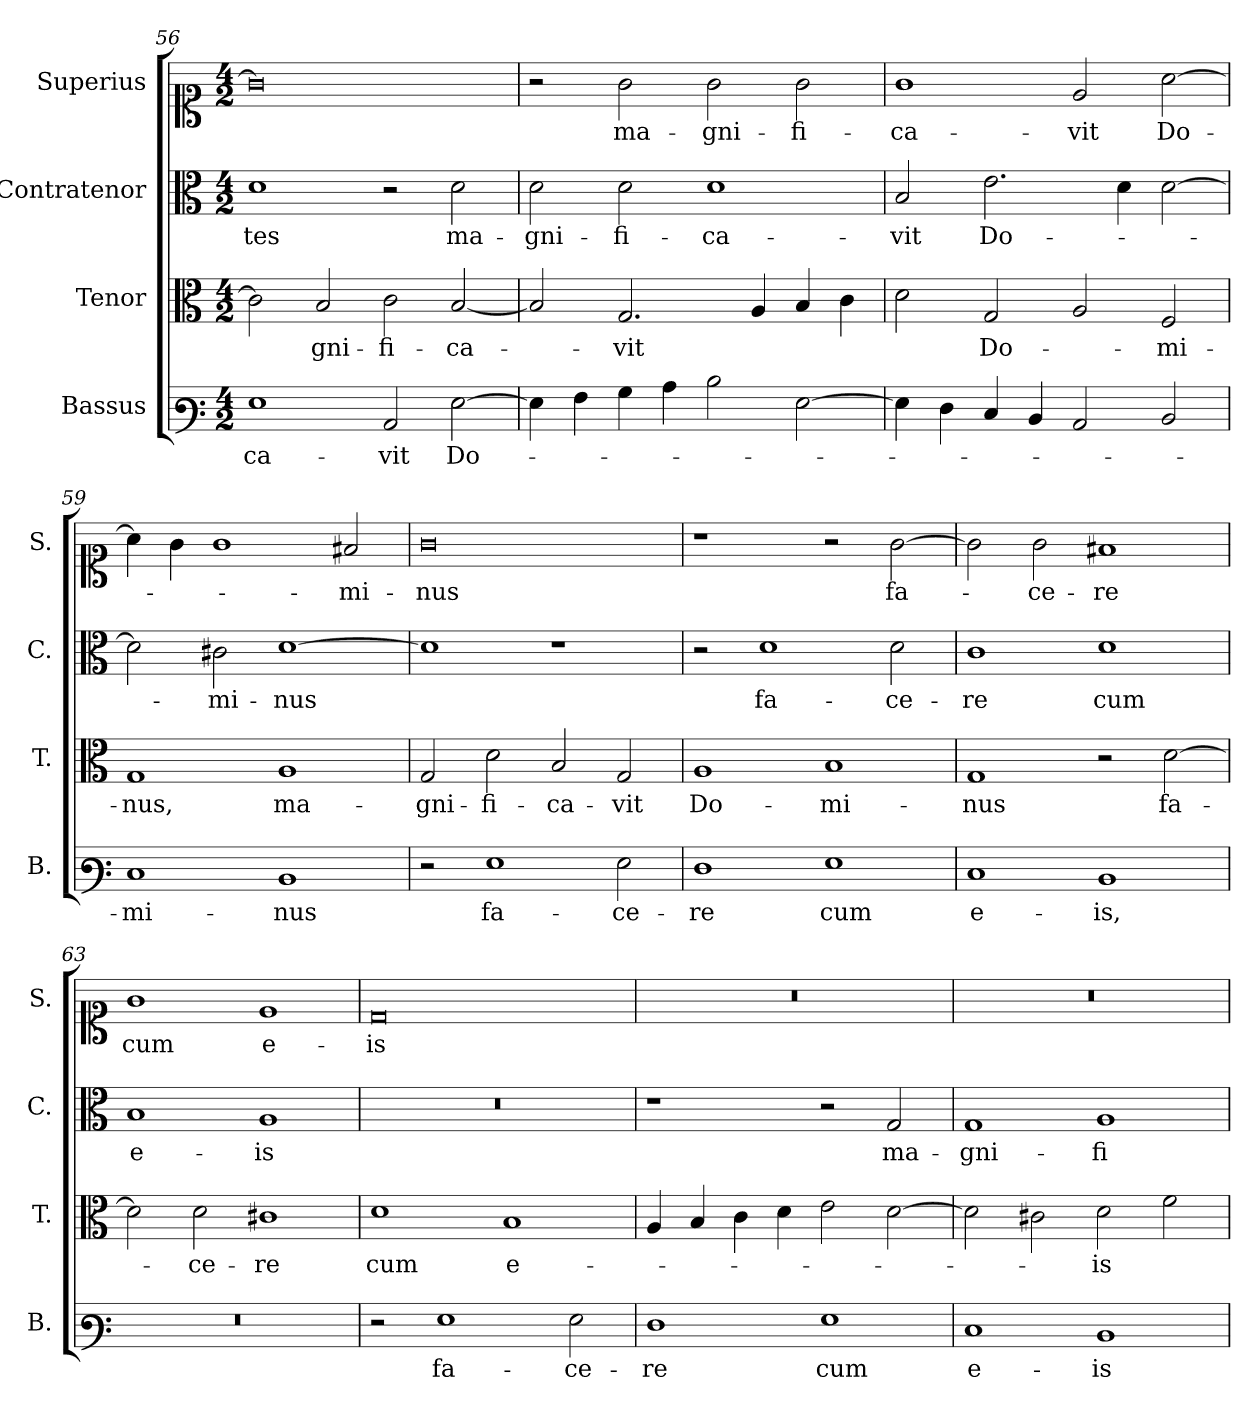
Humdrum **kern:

**kern	**text	**kern	**text	**kern	**text	**kern	**text
*part4	*part4	*part3	*part3	*part2	*part2	*part1	*part1
*staff4	*staff4	*staff3	*staff3	*staff2	*staff2	*staff1	*staff1
*I"Bassus	*	*I"Tenor	*	*I"Contratenor	*	*I"Superius	*
*I'B.	*	*I'T.	*	*I'C.	*	*I'S.	*
*clefF3	*	*clefC3	*	*clefC3	*	*clefC1	*
*k[]	*	*k[]	*	*k[]	*	*k[]	*
*M4/2	*	*M4/2	*	*M4/2	*	*M4/2	*
=56	=56	=56	=56	=56	=56	=56	=56
1G	-ca-	2c\]	.	1d	-tes	0g]	.
.	.	2B/	-gni-	.	.	.	.
2C/	-vit	2c\	-fi-	2r	.	.	.
[2G\	Do-	[2B/	-ca-	2d\	ma-	.	.
=57	=57	=57	=57	=57	=57	=57	=57
4G\]	.	2B/]	.	2d\	-gni-	2r	.
4A\	.	.	.	.	.	.	.
4B\	.	2.G/	-vit	2d\	-fi-	2g\	ma-
4c\	.	.	.	.	.	.	.
2d\	.	.	.	1d	-ca-	2g\	-gni-
.	.	4A/	.	.	.	.	.
[2G\	.	4B/	.	.	.	2g\	-fi-
.	.	4c\	.	.	.	.	.
=58	=58	=58	=58	=58	=58	=58	=58
4G\]	.	2d\	.	2B/	-vit	1g	-ca-
4F\	.	.	.	.	.	.	.
4E/	.	2G/	Do-	2.e\	Do-	.	.
4D/	.	.	.	.	.	.	.
2C/	.	2A/	.	.	.	2e/	-vit
.	.	.	.	4d\	.	.	.
2D/	.	2F/	mi-	[2d\	.	[2a\	Do-
=59	=59	=59	=59	=59	=59	=59	=59
1E	-mi-	1G	-nus,	2d\]	.	4a\]	.
.	.	.	.	.	.	4g\	.
.	.	.	.	2c#X\	-mi-	1g	.
1D	-nus	1A	ma-	[1d	-nus	.	.
.	.	.	.	.	.	2f#X/	-mi-
=60	=60	=60	=60	=60	=60	=60	=60
2r	.	2G/	-gni-	1d]	.	0g	-nus
1G	fa-	2d\	-fi-	.	.	.	.
.	.	2B/	-ca-	1r	.	.	.
2G\	-ce-	2G/	-vit	.	.	.	.
=61	=61	=61	=61	=61	=61	=61	=61
1F	-re	1A	Do-	2r	.	1r	.
.	.	.	.	1d	fa-	.	.
1G	cum	1B	-mi-	.	.	2r	.
.	.	.	.	2d\	-ce-	[2g\	fa-
=62	=62	=62	=62	=62	=62	=62	=62
1E	e-	1G	-nus	1c	-re	2g\]	.
.	.	.	.	.	.	2g\	-ce-
1D	-is,	2r	.	1d	cum	1f#X	-re
.	.	[2d\	fa-	.	.	.	.
=63	=63	=63	=63	=63	=63	=63	=63
!LO:N:vis=1	!	!	!	!	!	!	!
0r	.	2d\]	.	1B	e-	1g	cum
.	.	2d\	-ce-	.	.	.	.
.	.	1c#X	-re	1A	-is	1e	e-
=64	=64	=64	=64	=64	=64	=64	=64
!	!	!	!	!LO:N:vis=1	!	!	!
2r	.	1d	cum	0r	.	0d	-is
1G	fa-	.	.	.	.	.	.
.	.	1B	e-	.	.	.	.
2G\	-ce-	.	.	.	.	.	.
=65	=65	=65	=65	=65	=65	=65	=65
!	!	!	!	!	!	!LO:N:vis=1	!
1F	-re	4A/	.	1r	.	0r	.
.	.	4B/	.	.	.	.	.
.	.	4c\	.	.	.	.	.
.	.	4d\	.	.	.	.	.
1G	cum	2e\	.	2r	.	.	.
.	.	[2d\	.	2G/	ma-	.	.
=66	=66	=66	=66	=66	=66	=66	=66
!	!	!	!	!	!	!LO:N:vis=1	!
1E	e-	2d\]	.	1G	-gni-	0r	.
.	.	2c#X\	.	.	.	.	.
1D	-is	2d\	-is	1A	-fi-	.	.
.	.	2f\	.	.	.	.	.
=	=	=	=	=	=	=	=
*-	*-	*-	*-	*-	*-	*-	*-
